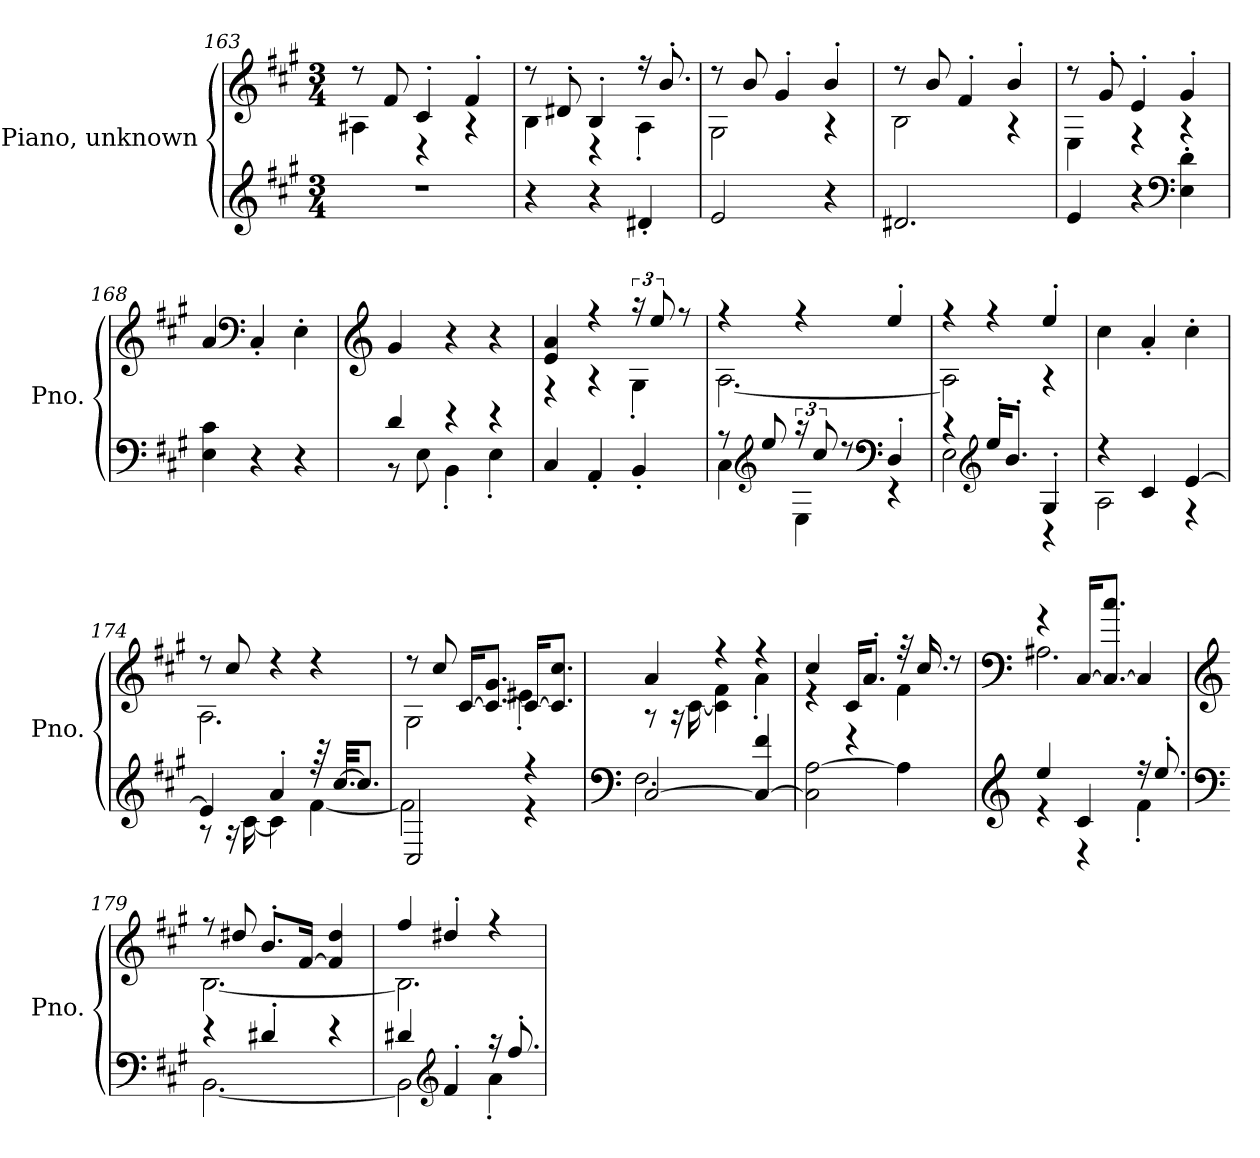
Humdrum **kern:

**kern	**kern
*part1	*part1
*staff2	*staff1
*I"Piano, unknown	*
*I'Pno.	*
*clefG2	*clefG2
*k[f#c#g#]	*k[f#c#g#]
*M3/4	*M3/4
=163	=163
*	*^
2.r	8r	4A#X\
.	8f#/	.
.	4c#'/	4r
.	4f#'/	4r
=164	=164	=164
4r	8r	4B\
.	8d#X'/	.
4r	4B'/	4r
4d#X'/	16r	4A'\
.	8.b'/	.
!!LO:PB:g=z	!!
=165	=165	=165
2e/	8r	2G#\
.	8b/	.
.	4g#'/	.
4r	4b'/	4r
=166	=166	=166
2.d#X/	8r	2B\
.	8b/	.
.	4f#'/	.
.	4b'/	4r
=167	=167	=167
4e/	8r	4E\
.	8g#'/	.
4r	4e'/	4r
*clefF4	*	*
4E\' 4d\'	4g#'/	4r
*	*v	*v
=168	=168
4E\ 4c#\	4a/
*	*clefF4
4r	4C#'/
4r	4E'\
=169	=169
*	*clefG2
*^	*
4d/	8r	4g#/
.	8E\	.
4r	4BB'\	4r
4r	4E'\	4r
*v	*v	*
=170	=170
*	*^
4C#/	4e/ 4a/	4r
4AA'/	4r	4r
4BB'/	24r	4G#'\
.	12ee/	.
.	8r	.
!!LO:LB:g=z	!!
=171	=171	=171
*^	*	*
8r	4C#\	4r	[2.A\
*clefG2	*	*	*
8ee/	.	.	.
24r	4E\	4r	.
12cc#/	.	.	.
8r	.	.	.
*clefF4	*	*	*
4D'/	4r	4ee'/	.
=172	=172	=172	=172
4r	2E\	4r	2A\]
*clefG2	*	*	*
16ee'/KL	.	4r	.
8.b'/J	.	.	.
4G#'/	4r	4ee'/	4r
*	*	*v	*v
=173	=173	=173
4r	2A\	4cc#\
4c#/	.	4a'/
[4e/	4r	4cc#'\
=174	=174	=174
*	*	*^
4e/]	8r	8r	2.A\
.	16r	8cc#/	.
.	[16c#\	.	.
4a'/	4c#\]	4r	.
64r	[4f#\	4r	.
[32.cc#/KKL	.	.	.
8.cc#/J]	.	.	.
=175	=175	=175	=175
2C#/	2f#\]	8r	2G#\
.	.	8cc#/	.
.	.	[16c#/KL	.
.	.	8.c#/_ 8.g#/J	.
4r	4r	16c#/KL_	4e#X'\
.	.	8.c#/] 8.cc#/J	.
!!LO:LB:g=z	!!
=176	=176	=176	=176
*clefF4	*	*	*
[2C#/	2.F#\	4a/	8r
.	.	.	16r
.	.	.	[16c#\
.	.	4r	4c#\] 4f#\
4C#/_ 4f#/	.	4r	4a'\
*v	*v	*	*
=177	=177	=177
2C#\] [2A\	4cc#/	4r
.	16c#/KL	4r
.	8.a'/J	.
4A\]	32r	4f#\
.	16.cc#/	.
.	8r	.
=178	=178	=178
*clefG2	*clefF4	*
*^	*	*
4ee/	4r	4r	2.A#X\
4c#/	4r	[16C#/KL	.
.	.	8.C#/_ 8.cc#/J	.
16r	4f#'\	4C#/]	.
8.ee'/	.	.	.
=179	=179	=179	=179
*clefF4	*	*clefG2	*
4r	[2.BB\	8r	[2.B\
.	.	8dd#X/	.
4d#X'/	.	8.b'/L	.
.	.	[16f#/Jk	.
4r	.	4f#/] 4dd#/	.
=180	=180	=180	=180
4d#X/	2BB\]	4ff#/	2.B\]
*clefG2	*	*	*
4f#'/	.	4dd#X'/	.
16r	4a'\	4r	.
8.ff#'/	.	.	.
*v	*v	*	*
*	*v	*v
=	=
*-	*-
